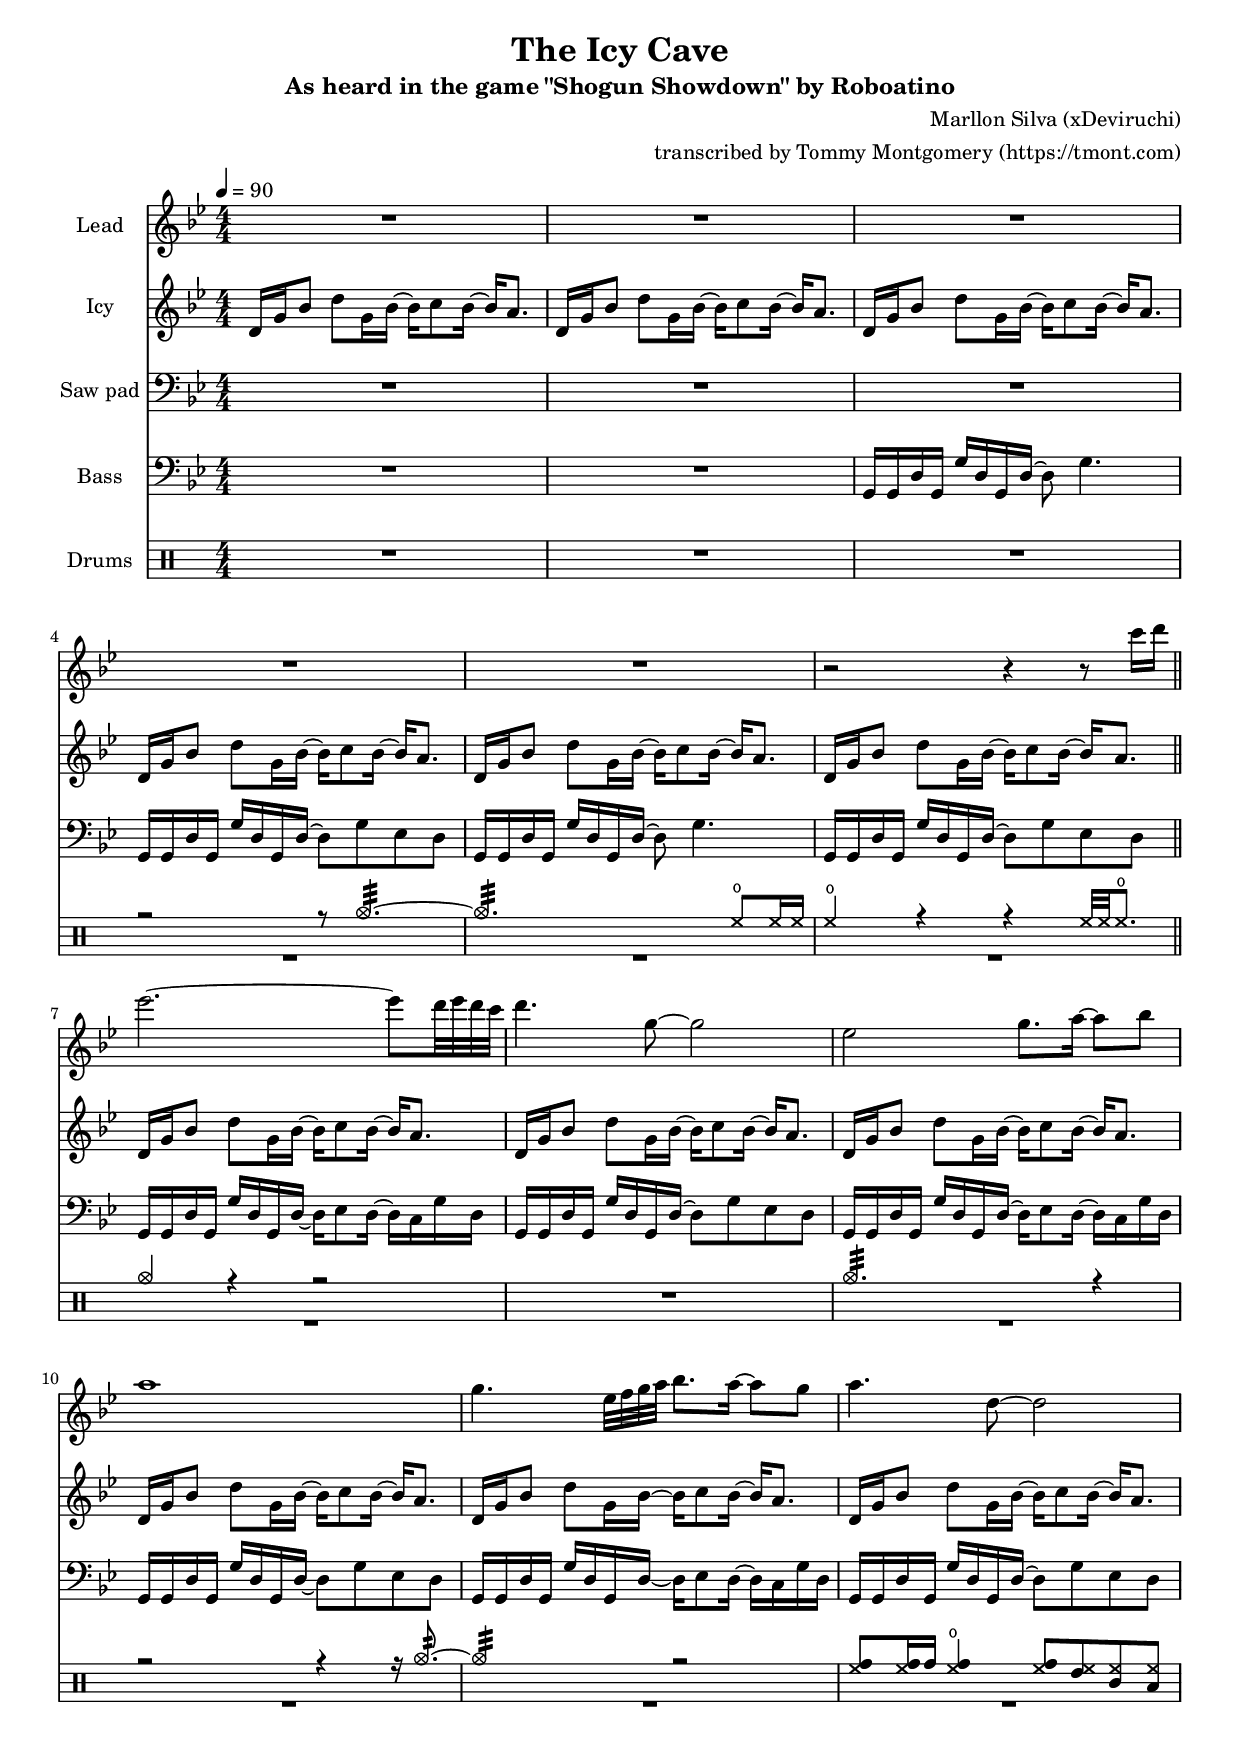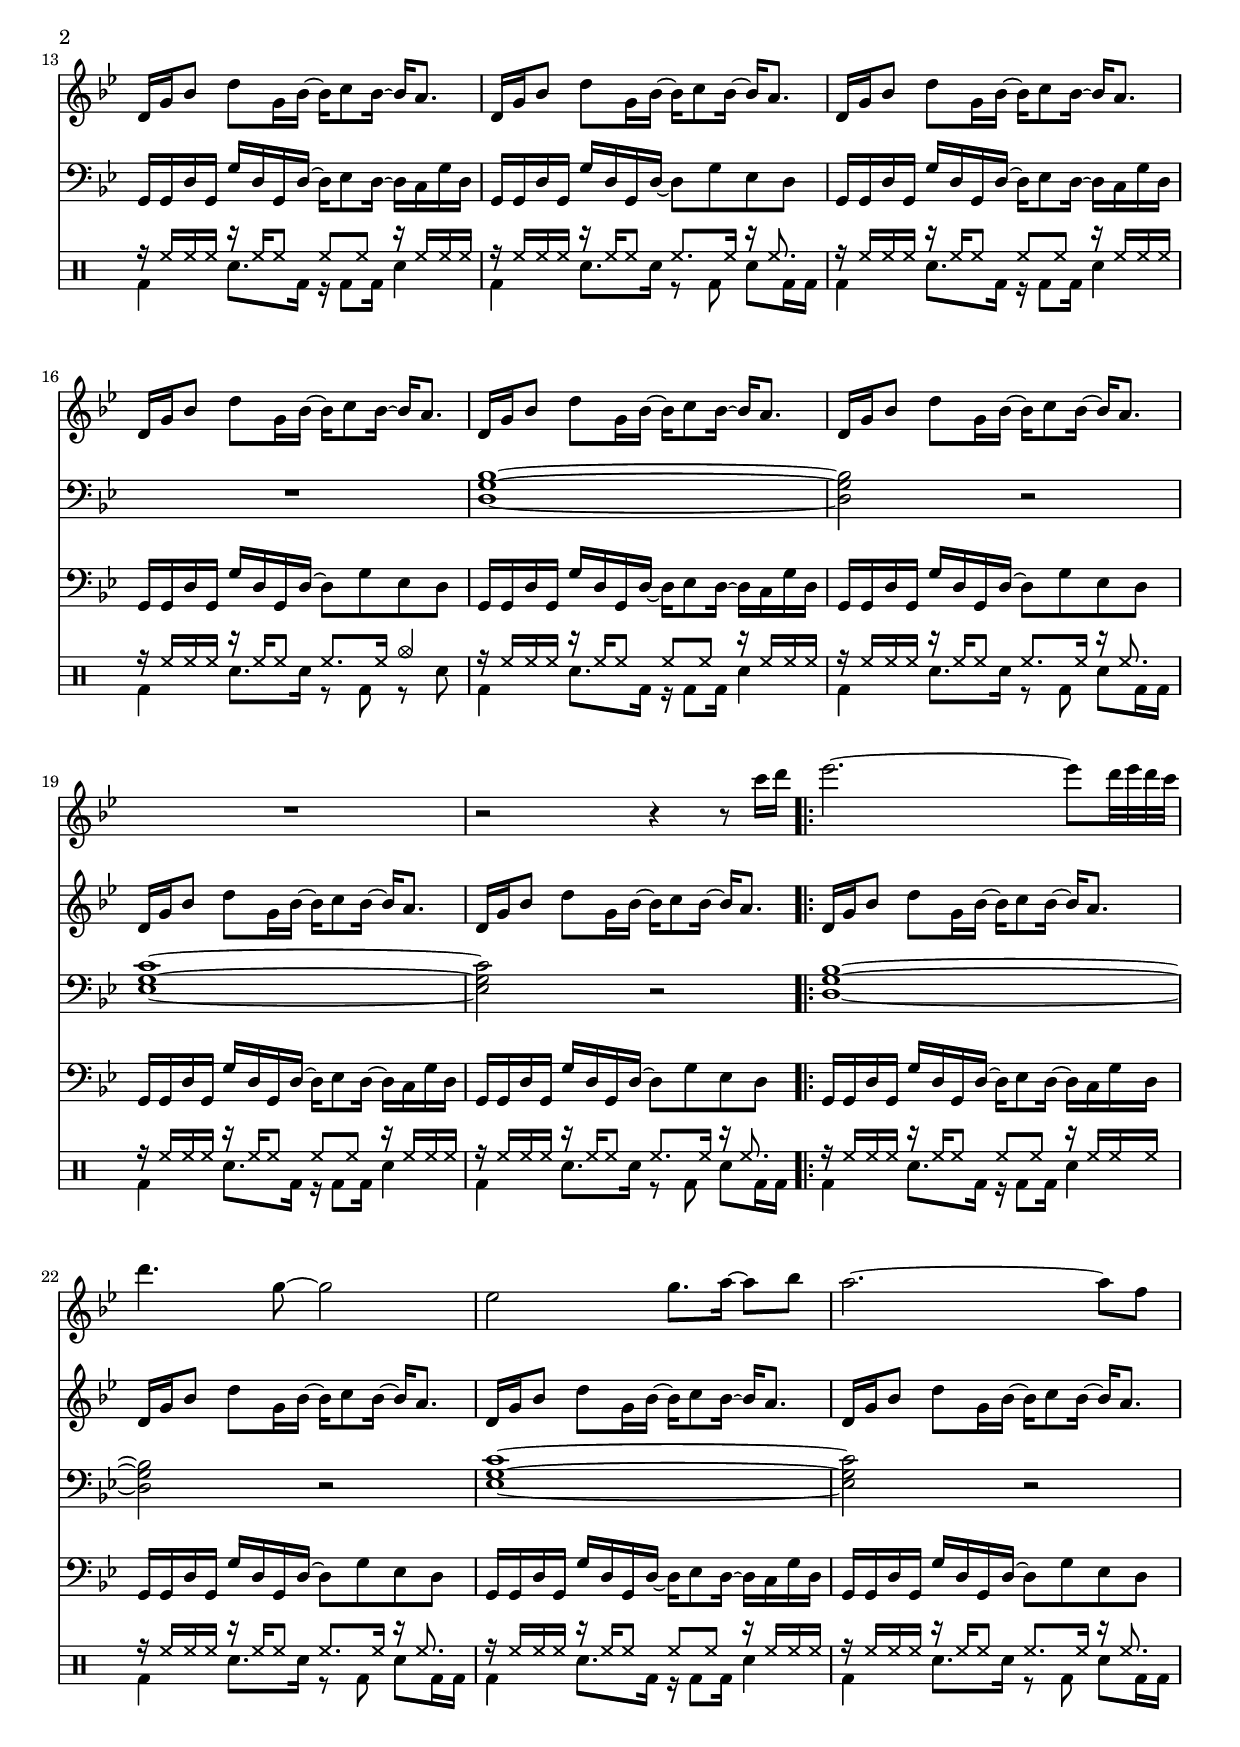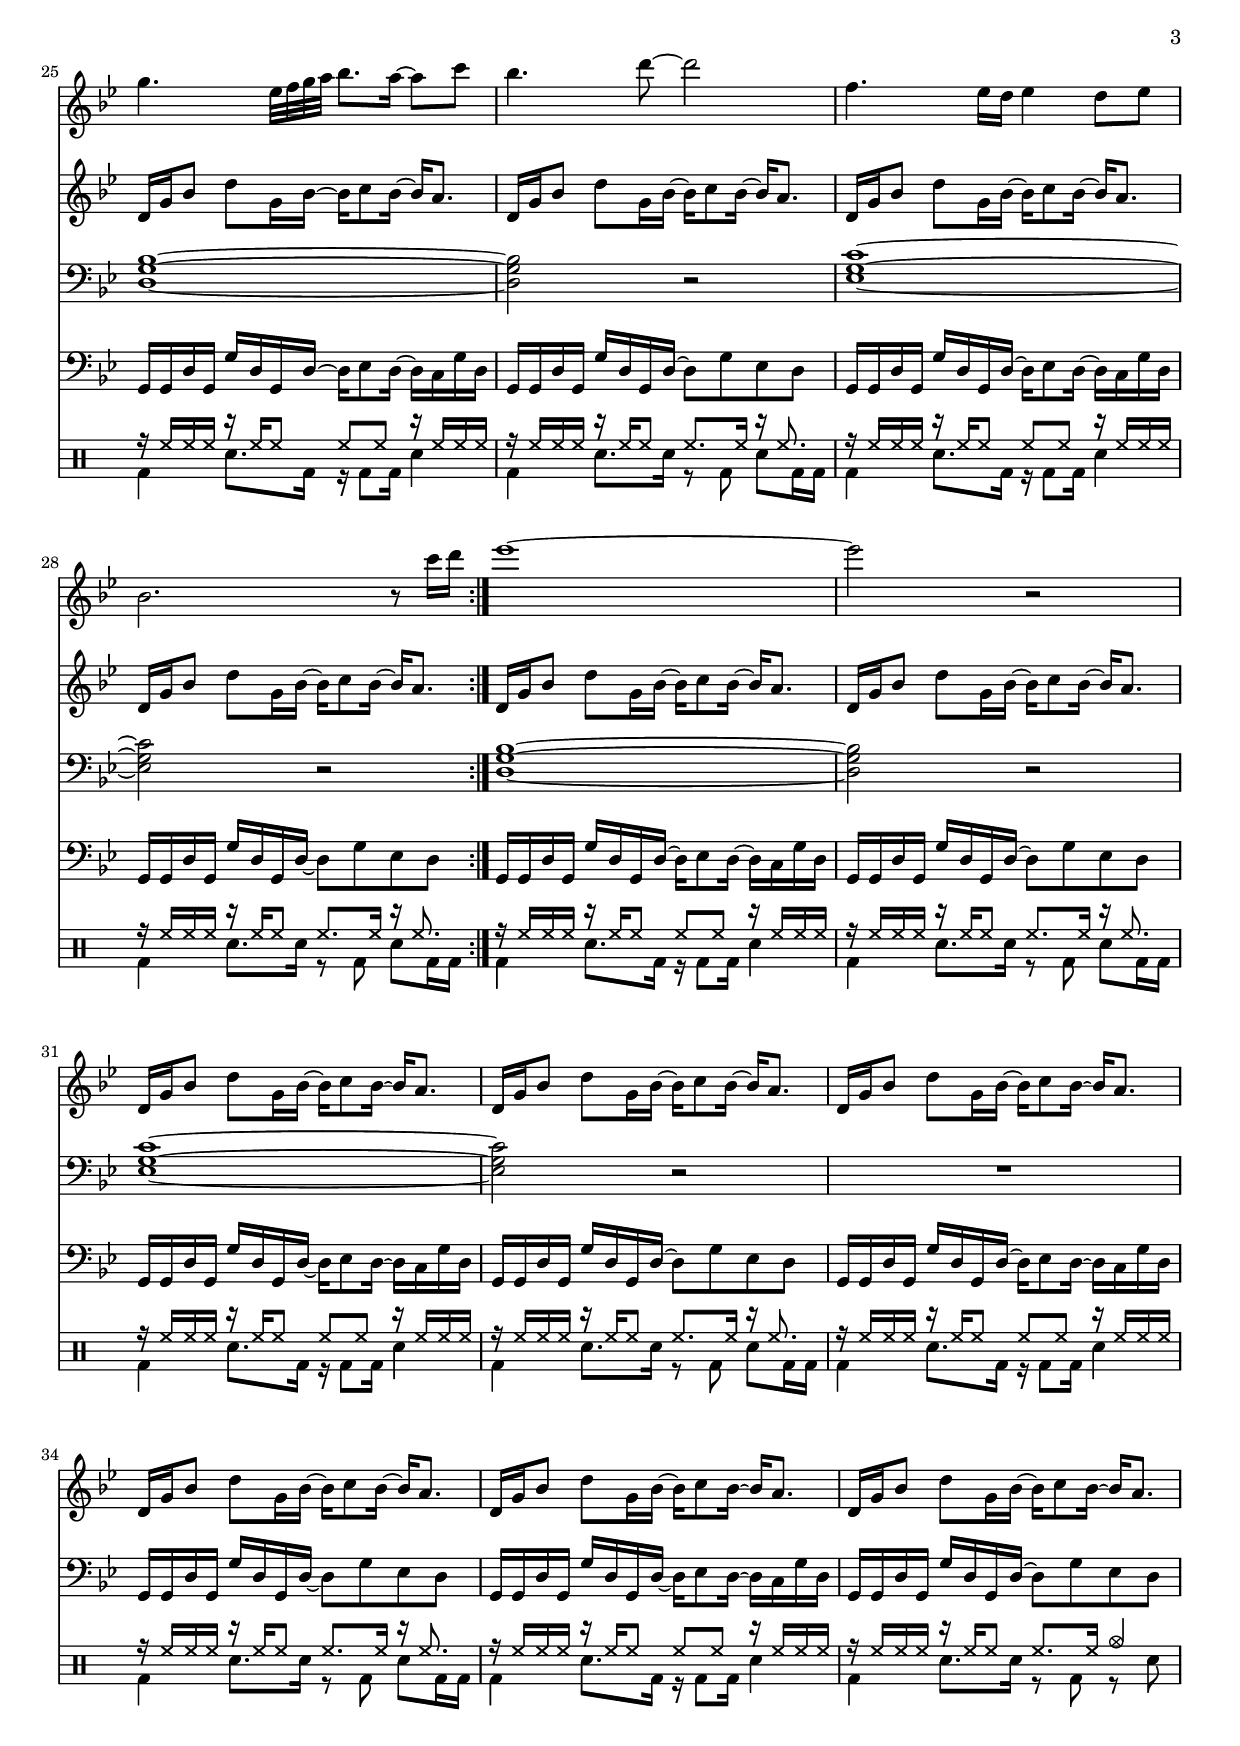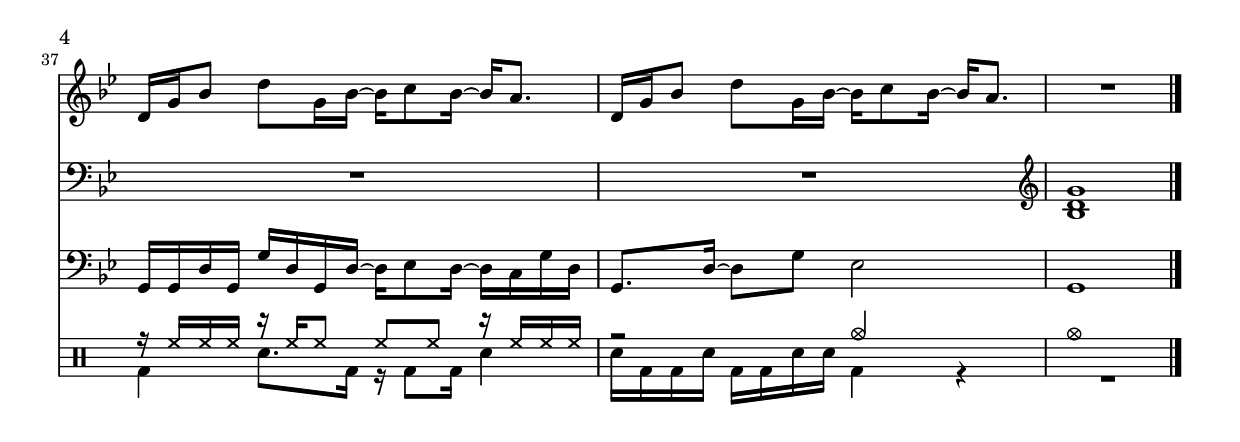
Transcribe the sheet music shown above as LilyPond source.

\version "2.22.1"
\language "english"

#(set-global-staff-size 18)

\header {
  title = "The Icy Cave"
  subtitle = "As heard in the game \"Shogun Showdown\" by Roboatino"
  composer = "Marllon Silva (xDeviruchi)"
  arranger = "transcribed by Tommy Montgomery (https://tmont.com)"
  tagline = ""
}

\paper {
  % system-system-spacing = #'((basic-distance . 0.1) (padding . 4))
}

global = {
  \set Staff.printKeyCancellation = ##f
  \numericTimeSignature
  \compressEmptyMeasures
  \override TupletBracket #'bracket-visibility = #'if-no-beam
  \override MultiMeasureRest.expand-limit = #3
  \override Score.ChordName.font-name = #"Noto Serif"
  \override Score.ChordName.font-size = #0
  \override Score.LyricText.font-name = #"Noto Serif"
  \override Score.LyricText.font-size = #0
  \tempo 4 = 90
  \time 4/4
  \key g \minor
}

squareLead = \relative c' {
  \global
  R1*5 | r2 r4 r8 c''16 d | \bar "||"

  ef2. ~ ef8 d32 ef d c | d4. g,8 ~ g2 |
  ef2 g8. a16 ~ a8 bf | a1 |
  g4.  ef32 f g a bf8. a16 ~ a8 g | a4. d,8 ~ d2 |

  R1*4 |

  R1*3 | r2 r4 r8 c'16 d |

  \repeat volta 2 {
    ef2. ~ ef8 d32 ef d c | d4. g,8 ~ g2 |
    ef2 g8. a16 ~ a8 bf | a2. ~ a8 f |
    g4. ef32 f g a bf8. a16 ~ a8 c | bf4. d8 ~ d2 |
    f,4. ef16 d ef4 d8 ef | bf2. r8 c'16 d |
  }

  ef1 ~ | ef2 r2 |
  R1*9 |
}

sawArpeggios = \relative c' {
  d16 g bf8 d8 g,16 bf ~ bf c8 bf16 ~ bf a8. |
}

sawLead = \relative c' {
  \global
  \repeat unfold 6 \sawArpeggios

  \repeat unfold 6 \sawArpeggios


  \repeat unfold 4 \sawArpeggios


  % pad in
  \repeat unfold 4 \sawArpeggios

  \repeat volta 2 {
    \repeat unfold 8 \sawArpeggios
  }

  \repeat unfold 4 \sawArpeggios

  \repeat unfold 6 \sawArpeggios

  R1 | \bar "|."
}

pad = \relative c {
  \global
  \clef bass

  R1*12 |

  R1*4 |

  <d g bf>1 ~ | q2 r2 | <ef g c>1 ~ | q2 r2 |

  \repeat volta 2 {
    \repeat unfold 2 {
      <d g bf>1 ~ | q2 r2 | <ef g c>1 ~ | q2 r2 |
    }
  }

  <d g bf>1 ~ | q2 r2 | <ef g c>1 ~ | q2 r2 |

  R1*6 |

  \clef treble
  <bf' d g>1 |
}

bassRiffOne = \relative c {
  g16 g d' g, g' d g, d' ~ d8 g4. |
  g,16 g d' g, g' d g, d' ~ d8 g8 ef8 d8 |
}

bassRiffTwo = \relative c {
  g16 g d' g, g' d g, d' ~ d ef8 d16 ~ d c g' d |
  g,16 g d' g, g' d g, d' ~ d8 g8 ef8 d8 |
}

bass = \relative c {
  \global
  \clef bass

  R1*2 |

  \repeat unfold 2 \bassRiffOne

  \repeat unfold 3 \bassRiffTwo

  \repeat unfold 2 \bassRiffTwo

  \repeat unfold 2 \bassRiffTwo

  \repeat volta 2 {
    \repeat unfold 4 \bassRiffTwo
  }

  \repeat unfold 2 \bassRiffTwo
  \repeat unfold 2 \bassRiffTwo

  g16 g d' g, g' d g, d' ~ d ef8 d16 ~ d c g' d |
  g,8. d'16 ~ d8 g ef2 |
  g,1 |

}

drumBeatOne = \drummode {
  <<
    { r8 hh hh hh sn4 | r8 hh hh r sn4 | } \\
    { bd4 r4 r8 bd    | bd4 r8 bd r bd | }
  >>
}

mainDrumBeatOne = \drummode {
  <<
    { r16 hh hh hh r16 hh hh8      hh8  hh   r16 hh hh hh | } \\
    { bd4          sn8.       bd16 r bd8 bd16 sn4         | }
  >>
}

mainDrumBeat = \drummode {
  \mainDrumBeatOne
  <<
    { r16 hh hh hh r16 hh hh8      hh8. hh16 r16 hh8. | } \\
    { bd4          sn8.       sn16 r8 bd sn8 bd16 bd | }
  >>
}

drumFillOne = \drummode {
  <<
    { r16 hh hh hh r16 hh hh8      hh8. hh16 cymc4 | } \\
    { bd4          sn8.       sn16 r8 bd r8 sn | }
  >>
}

drumkit = \drummode {
  \global

  R1*3 |
  <<
    { r2 r8 cymc4.:32 ~ | cymc2.:32 hho8 hh16 hh | hho4 r r4 hh32 hh hho8. | cymc4 r r2 | } \\
    { R1              | R1                  | R1                     | R1       | }
  >>

  R1 |

  <<
    { cymc2.:32 r4 | r2 r4 r16 cymc8.:32 ~ | cymc2:32 r2 | } \\
    { R1         | R1                  | R1        | }
  >>

  <<
    { <hh tomh>8 <hh tomh>16 tomh <hho tomh>4 <hh tomh>8 <hh tommh> <hh tomml> <hh toml> | } \\
    { R1 }
  >>

  % 0:31

  \mainDrumBeat
  \mainDrumBeatOne \drumFillOne

  \repeat unfold 2 \mainDrumBeat

  \repeat volta 2 {
    \repeat unfold 4 \mainDrumBeat
  }

  \repeat unfold 3 \mainDrumBeat
  \mainDrumBeatOne \drumFillOne
  \mainDrumBeatOne

  <<
    { r2 cymc2                         | cymc1 | } \\
    { sn16 bd bd sn bd bd sn sn bd4 r4 | R1 | }
  >>

}

squareLeadStaff = \new Staff \with { instrumentName = "Lead" } \squareLead
leadSawStaff = \new Staff \with { instrumentName = "Icy" } \sawLead
padStaff = \new Staff \with { instrumentName = "Saw pad" } \pad
bassStaff = \new Staff \with { instrumentName = "Bass" } \bass
drumStaff = \new DrumStaff \with { instrumentName = "Drums" } \drumkit

\score {
  <<
    \squareLeadStaff
    \leadSawStaff
    \padStaff
    \bassStaff
    \drumStaff
  >>
  \layout {
    % indent = #0
    \context {
      \Staff
      \RemoveEmptyStaves
    }
    \context {
      \Score
      \override SpacingSpanner.base-shortest-duration = #(ly:make-moment 1/10)
    }
    \context {
      \DrumStaff
      \RemoveEmptyStaves
    }
  }
}

